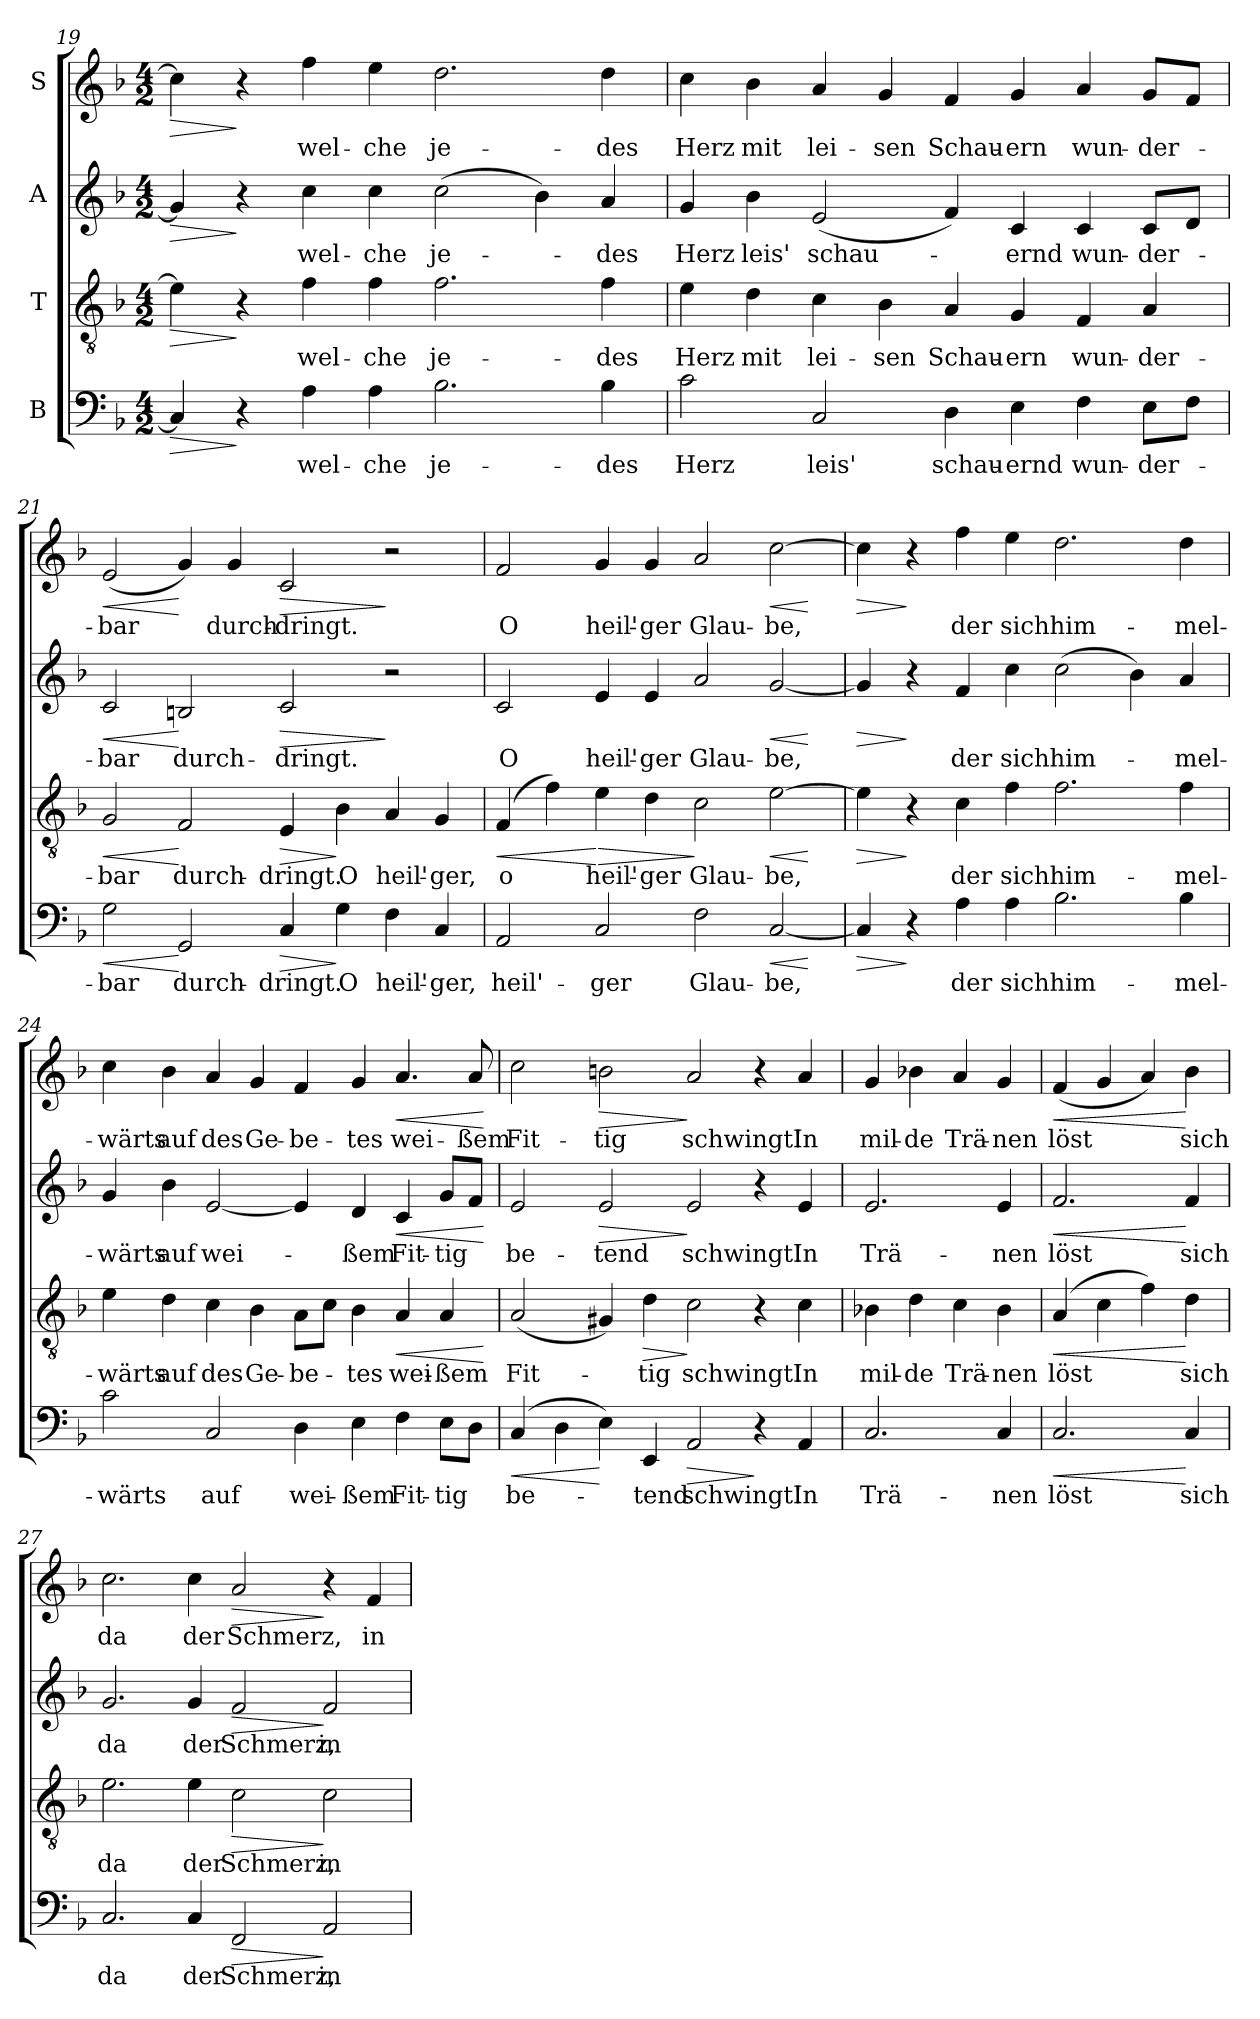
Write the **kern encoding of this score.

**kern	**text	**dynam	**kern	**text	**dynam	**kern	**text	**dynam	**kern	**text	**dynam
*part4	*part4	*part4	*part3	*part3	*part3	*part2	*part2	*part2	*part1	*part1	*part1
*staff4	*staff4	*staff4	*staff3	*staff3	*staff3	*staff2	*staff2	*staff2	*staff1	*staff1	*staff1
*I"B	*	*	*I"T	*	*	*I"A	*	*	*I"S	*	*
*clefF4	*	*	*clefGv2	*	*	*clefG2	*	*	*clefG2	*	*
*k[b-]	*	*	*k[b-]	*	*	*k[b-]	*	*	*k[b-]	*	*
*M4/2	*	*	*M4/2	*	*	*M4/2	*	*	*M4/2	*	*
=19	=19	=19	=19	=19	=19	=19	=19	=19	=19	=19	=19
!	!	!LO:HP:b	!	!	!LO:HP:b	!	!	!LO:HP:b	!	!	!LO:HP:b
4C/]	.	>	4e\]	.	>	4g/]	.	>	4cc\]	.	>
4r	.	]	4r	.	]	4r	.	]	4r	.	]
!	!LO:LY:b	!	!	!LO:LY:b	!	!	!LO:LY:b	!	!	!LO:LY:b	!
4A\	wel-	.	4f\	wel-	.	4cc\	wel-	.	4ff\	wel-	.
!	!LO:LY:b	!	!	!LO:LY:b	!	!	!LO:LY:b	!	!	!LO:LY:b	!
4A\	-che	.	4f\	-che	.	4cc\	-che	.	4ee\	-che	.
!	!LO:LY:b	!	!	!LO:LY:b	!	!	!LO:LY:b	!	!	!LO:LY:b	!
2.B-\	je-	.	2.f\	je-	.	(2cc\	je-	.	2.dd\	je-	.
.	.	.	.	.	.	4b-\)	.	.	.	.	.
!	!LO:LY:b	!	!	!LO:LY:b	!	!	!LO:LY:b	!	!	!LO:LY:b	!
4B-\	-des	.	4f\	-des	.	4a/	-des	.	4dd\	-des	.
=20	=20	=20	=20	=20	=20	=20	=20	=20	=20	=20	=20
!	!LO:LY:b	!	!	!LO:LY:b	!	!	!LO:LY:b	!	!	!LO:LY:b	!
2c\	Herz	.	4e\	Herz	.	4g/	Herz	.	4cc\	Herz	.
!	!	!	!	!LO:LY:b	!	!	!LO:LY:b	!	!	!LO:LY:b	!
.	.	.	4d\	mit	.	4b-\	leis'	.	4b-\	mit	.
!	!LO:LY:b	!	!	!LO:LY:b	!	!	!LO:LY:b	!	!	!LO:LY:b	!
2C/	leis'	.	4c\	lei-	.	(2e/	schau-	.	4a/	lei-	.
!	!	!	!	!LO:LY:b	!	!	!	!	!	!LO:LY:b	!
.	.	.	4B-\	-sen	.	.	.	.	4g/	-sen	.
!	!LO:LY:b	!	!	!LO:LY:b	!	!	!	!	!	!LO:LY:b	!
4D\	schau-	.	4A/	Schau-	.	4f/)	.	.	4f/	Schau-	.
!	!LO:LY:b	!	!	!LO:LY:b	!	!	!LO:LY:b	!	!	!LO:LY:b	!
4E\	-ernd	.	4G/	-ern	.	4c/	-ernd	.	4g/	-ern	.
!	!LO:LY:b	!	!	!LO:LY:b	!	!	!LO:LY:b	!	!	!LO:LY:b	!
4F\	wun-	.	4F/	wun-	.	4c/	wun-	.	4a/	wun-	.
!	!LO:LY:b	!	!	!LO:LY:b	!	!	!LO:LY:b	!	!	!LO:LY:b	!
8E\L	-der-	.	4A/	-der-	.	8c/L	-der-	.	8g/L	-der-	.
8F\J	.	.	.	.	.	8d/J	.	.	8f/J	.	.
!!LO:LB:g=z
=21	=21	=21	=21	=21	=21	=21	=21	=21	=21	=21	=21
!	!LO:LY:b	!LO:HP:b	!	!LO:LY:b	!LO:HP:b	!	!LO:LY:b	!LO:HP:b	!	!LO:LY:b	!LO:HP:b
2G\	-bar	<	2G/	-bar	<	2c/	-bar	<	(2e/	-bar	<
!	!LO:LY:b	!	!	!LO:LY:b	!	!	!LO:LY:b	!	!	!	!
2GG/	durch-	[	2F/	durch-	[	2Bn/	durch-	[	4g/)	.	[
!	!	!	!	!	!	!	!	!	!	!LO:LY:b	!
.	.	.	.	.	.	.	.	.	4g/	durch-	.
!	!LO:LY:b	!LO:HP:b	!	!LO:LY:b	!LO:HP:b	!	!LO:LY:b	!LO:HP:b	!	!LO:LY:b	!LO:HP:b
4C/	-dringt.	>	4E/	-dringt.	>	2c/	-dringt.	>	2c/	-dringt.	>
!	!LO:LY:b	!	!	!LO:LY:b	!	!	!	!	!	!	!
4G\	O	]	4B-\	O	]	.	.	.	.	.	.
!	!LO:LY:b	!	!	!LO:LY:b	!	!	!	!	!	!	!
4F\	heil'-	.	4A/	heil'-	.	2r	.	]	2r	.	]
!	!LO:LY:b	!	!	!LO:LY:b	!	!	!	!	!	!	!
4C/	-ger,	.	4G/	-ger,	.	.	.	.	.	.	.
=22	=22	=22	=22	=22	=22	=22	=22	=22	=22	=22	=22
!	!LO:LY:b	!	!	!LO:LY:b	!LO:HP:b	!	!LO:LY:b	!	!	!LO:LY:b	!
2AA/	heil'-	.	(4F/	o	<	2c/	O	.	2f/	O	.
.	.	.	4f\)	.	.	.	.	.	.	.	.
!	!LO:LY:b	!	!	!LO:LY:b	!LO:HP:n=1:b	!	!LO:LY:b	!	!	!LO:LY:b	!
2C/	-ger	.	4e\	heil'-	[ >	4e/	heil'-	.	4g/	heil'-	.
!	!	!	!	!LO:LY:b	!	!	!LO:LY:b	!	!	!LO:LY:b	!
.	.	.	4d\	-ger	.	4e/	-ger	.	4g/	-ger	.
!	!LO:LY:b	!	!	!LO:LY:b	!	!	!LO:LY:b	!	!	!LO:LY:b	!
2F\	Glau-	.	2c\	Glau-	]	2a/	Glau-	.	2a/	Glau-	.
!	!LO:LY:b	!LO:HP:b	!	!LO:LY:b	!LO:HP:b	!	!LO:LY:b	!LO:HP:b	!	!LO:LY:b	!LO:HP:b
[2C/	-be,	<	[2e\	-be,	<	[2g/	-be,	<	[2cc\	-be,	<
.	.	[	.	.	[	.	.	[	.	.	[
=23	=23	=23	=23	=23	=23	=23	=23	=23	=23	=23	=23
!	!	!LO:HP:b	!	!	!LO:HP:b	!	!	!LO:HP:b	!	!	!LO:HP:b
4C/]	.	>	4e\]	.	>	4g/]	.	>	4cc\]	.	>
4r	.	]	4r	.	]	4r	.	]	4r	.	]
!	!LO:LY:b	!	!	!LO:LY:b	!	!	!LO:LY:b	!	!	!LO:LY:b	!
4A\	der	.	4c\	der	.	4f/	der	.	4ff\	der	.
!	!LO:LY:b	!	!	!LO:LY:b	!	!	!LO:LY:b	!	!	!LO:LY:b	!
4A\	sich	.	4f\	sich	.	4cc\	sich	.	4ee\	sich	.
!	!LO:LY:b	!	!	!LO:LY:b	!	!	!LO:LY:b	!	!	!LO:LY:b	!
2.B-\	him-	.	2.f\	him-	.	(2cc\	him-	.	2.dd\	him-	.
.	.	.	.	.	.	4b-\)	.	.	.	.	.
!	!LO:LY:b	!	!	!LO:LY:b	!	!	!LO:LY:b	!	!	!LO:LY:b	!
4B-\	-mel-	.	4f\	-mel-	.	4a/	-mel-	.	4dd\	-mel-	.
!!LO:LB:g=z
=24	=24	=24	=24	=24	=24	=24	=24	=24	=24	=24	=24
!	!LO:LY:b	!	!	!LO:LY:b	!	!	!LO:LY:b	!	!	!LO:LY:b	!
2c\	-wärts	.	4e\	-wärts	.	4g/	-wärts	.	4cc\	-wärts	.
!	!	!	!	!LO:LY:b	!	!	!LO:LY:b	!	!	!LO:LY:b	!
.	.	.	4d\	auf	.	4b-\	auf	.	4b-\	auf	.
!	!LO:LY:b	!	!	!LO:LY:b	!	!	!LO:LY:b	!	!	!LO:LY:b	!
2C/	auf	.	4c\	des	.	[2e/	wei-	.	4a/	des	.
!	!	!	!	!LO:LY:b	!	!	!	!	!	!LO:LY:b	!
.	.	.	4B-\	Ge-	.	.	.	.	4g/	Ge-	.
!	!LO:LY:b	!	!	!LO:LY:b	!	!	!	!	!	!LO:LY:b	!
4D\	wei-	.	8A\L	-be-	.	4e/]	.	.	4f/	-be-	.
.	.	.	8c\J	.	.	.	.	.	.	.	.
!	!LO:LY:b	!	!	!LO:LY:b	!	!	!LO:LY:b	!	!	!LO:LY:b	!
4E\	-ßem	.	4B-\	-tes	.	4d/	-ßem	.	4g/	-tes	.
!	!LO:LY:b	!	!	!LO:LY:b	!LO:HP:b	!	!LO:LY:b	!LO:HP:b	!	!LO:LY:b	!LO:HP:b
4F\	Fit-	.	4A/	wei-	<	4c/	Fit-	<	4.a/	wei-	<
!	!LO:LY:b	!	!	!LO:LY:b	!	!	!LO:LY:b	!	!	!	!
8E\L	-tig	.	4A/	-ßem	.	8g/L	-tig	.	.	.	.
!	!	!	!	!	!	!	!	!	!	!LO:LY:b	!
8D\J	.	.	.	.	.	8f/J	.	.	8a/	-ßem	.
.	.	.	.	.	[	.	.	[	.	.	[
=25	=25	=25	=25	=25	=25	=25	=25	=25	=25	=25	=25
!	!LO:LY:b	!LO:HP:b	!	!LO:LY:b	!	!	!LO:LY:b	!	!	!LO:LY:b	!
(4C/	be-	<	(2A/	Fit-	.	2e/	be-	.	2cc\	Fit-	.
4D\	.	.	.	.	.	.	.	.	.	.	.
!	!	!	!	!	!	!	!LO:LY:b	!LO:HP:b	!	!LO:LY:b	!LO:HP:b
4E\)	.	[	4G#X/)	.	.	2e/	-tend	>	2bn\	-tig	>
!	!LO:LY:b	!	!	!LO:LY:b	!LO:HP:b	!	!	!	!	!	!
4EE/	-tend	.	4d\	-tig	>	.	.	.	.	.	.
!	!LO:LY:b	!LO:HP:b	!	!LO:LY:b	!	!	!LO:LY:b	!	!	!LO:LY:b	!
2AA/	schwingt!	>	2c\	schwingt!	]	2e/	schwingt!	]	2a/	schwingt!	]
4r	.	]	4r	.	.	4r	.	.	4r	.	.
!	!LO:LY:b	!	!	!LO:LY:b	!	!	!LO:LY:b	!	!	!LO:LY:b	!
4AA/	In	.	4c\	In	.	4e/	In	.	4a/	In	.
=26	=26	=26	=26	=26	=26	=26	=26	=26	=26	=26	=26
!	!LO:LY:b	!	!	!LO:LY:b	!	!	!LO:LY:b	!	!	!LO:LY:b	!
2.C/	Trä-	.	4B-X\	mil-	.	2.e/	Trä-	.	4g/	mil-	.
!	!	!	!	!LO:LY:b	!	!	!	!	!	!LO:LY:b	!
.	.	.	4d\	-de	.	.	.	.	4b-X\	-de	.
!	!	!	!	!LO:LY:b	!	!	!	!	!	!LO:LY:b	!
.	.	.	4c\	Trä-	.	.	.	.	4a/	Trä-	.
!	!LO:LY:b	!	!	!LO:LY:b	!	!	!LO:LY:b	!	!	!LO:LY:b	!
4C/	-nen	.	4B-\	-nen	.	4e/	-nen	.	4g/	-nen	.
!!LO:PB:g=z
=26X3	=26X3	=26X3	=26X3	=26X3	=26X3	=26X3	=26X3	=26X3	=26X3	=26X3	=26X3
!	!LO:LY:b	!LO:HP:b	!	!LO:LY:b	!LO:HP:b	!	!LO:LY:b	!LO:HP:b	!	!LO:LY:b	!LO:HP:b
2.C/	löst	<	(4A/	löst	<	2.f/	löst	<	(4f/	löst	<
.	.	.	4c\	.	.	.	.	.	4g/	.	.
.	.	.	4f\)	.	.	.	.	.	4a/)	.	.
!	!LO:LY:b	!	!	!LO:LY:b	!	!	!LO:LY:b	!	!	!LO:LY:b	!
4C/	sich	[	4d\	sich	[	4f/	sich	[	4b-\	sich	[
=27	=27	=27	=27	=27	=27	=27	=27	=27	=27	=27	=27
!	!LO:LY:b	!	!	!LO:LY:b	!	!	!LO:LY:b	!	!	!LO:LY:b	!
2.C/	da	.	2.e\	da	.	2.g/	da	.	2.cc\	da	.
!	!LO:LY:b	!	!	!LO:LY:b	!	!	!LO:LY:b	!	!	!LO:LY:b	!
4C/	der	.	4e\	der	.	4g/	der	.	4cc\	der	.
!	!LO:LY:b	!LO:HP:b	!	!LO:LY:b	!LO:HP:b	!	!LO:LY:b	!LO:HP:b	!	!LO:LY:b	!LO:HP:b
2FF/	Schmerz,	>	2c\	Schmerz,	>	2f/	Schmerz,	>	2a/	Schmerz,	>
!	!LO:LY:b	!	!	!LO:LY:b	!	!	!LO:LY:b	!	!	!	!
2AA/	in-	]	2c\	in-	]	2f/	in-	]	4r	.	]
!	!	!	!	!	!	!	!	!	!	!LO:LY:b	!
.	.	.	.	.	.	.	.	.	4f/	in-	.
=	=	=	=	=	=	=	=	=	=	=	=
*-	*-	*-	*-	*-	*-	*-	*-	*-	*-	*-	*-
